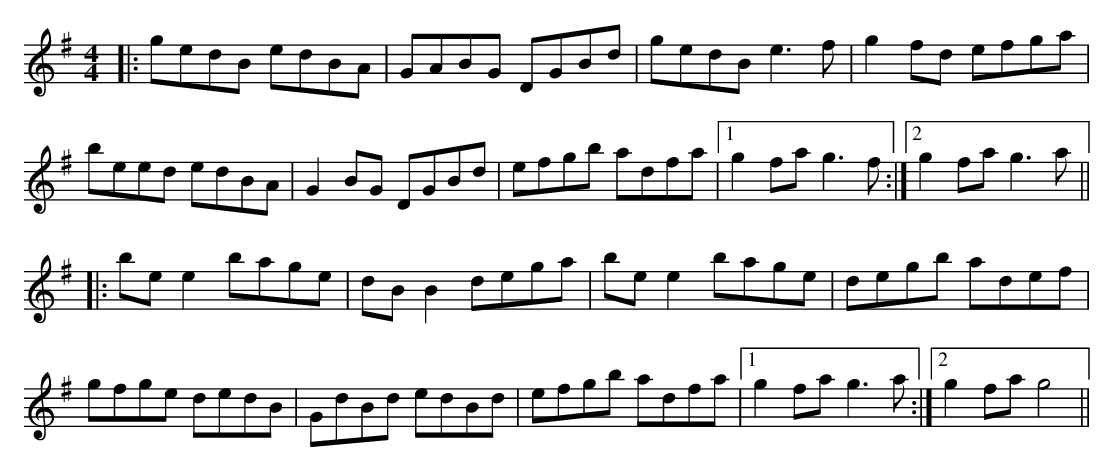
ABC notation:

X:1
M:4/4
K:G
|:gedB edBA | GABG DGBd | gedB e3f | g2fd efga |
beed edBA | G2BG DGBd | efgb adfa |1 g2fa g3 f :|2 g2fa g3 a ||
|:bee2 bage | dBB2 dega | bee2 bage | degb adef |
gfge dedB | GdBd edBd | efgb adfa |1 g2fa g3 a :|2 g2fa g4 ||
